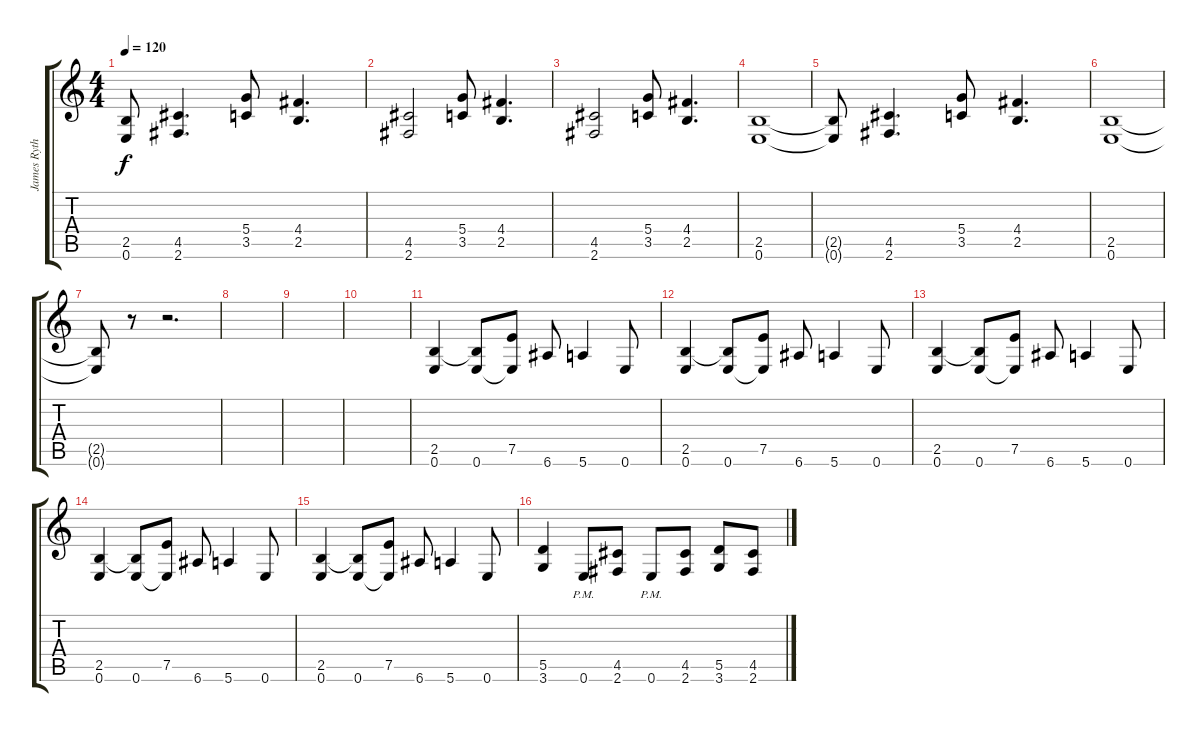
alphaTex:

\track ("James Rythm 2" "James Ryth") {instrument distortionguitar}
\staff {score tabs}
\tuning (E4 B3 G3 D3 A2 E2) {hide}
\ts (4 4)
\tempo 120
\clef g2
\ks c
(2.5{t} 0.6{t}).8{dy f} (4.5 2.6).4{d} (5.4 3.5).8 (4.4 2.5).4{d} |
(4.5 2.6).2 (5.4 3.5).8 (4.4 2.5).4{d} |
(4.5 2.6).2 (5.4 3.5).8 (4.4 2.5).4{d} |
(2.5 0.6).1 |
(2.5{t} 0.6{t}).8 (4.5 2.6).4{d} (5.4 3.5).8 (4.4 2.5).4{d} |
(2.5 0.6).1 |
(2.5{t} 0.6{t}).8 r.8 r.2{d} |
|
|
|
(2.5 0.6).4 (2.5{t} 0.6).8 (7.5 0.6{t}).8 6.6.8 5.6.4 0.6.8 |
(2.5 0.6).4 (2.5{t} 0.6).8 (7.5 0.6{t}).8 6.6.8 5.6.4 0.6.8 |
(2.5 0.6).4 (2.5{t} 0.6).8 (7.5 0.6{t}).8 6.6.8 5.6.4 0.6.8 |
(2.5 0.6).4 (2.5{t} 0.6).8 (7.5 0.6{t}).8 6.6.8 5.6.4 0.6.8 |
(2.5 0.6).4 (2.5{t} 0.6).8 (7.5 0.6{t}).8 6.6.8 5.6.4 0.6.8 |
(5.5 3.6).4 0.6{pm}.8 (4.5 2.6).8 0.6{pm}.8 (4.5 2.6).8 (5.5 3.6).8 (4.5 2.6).8
